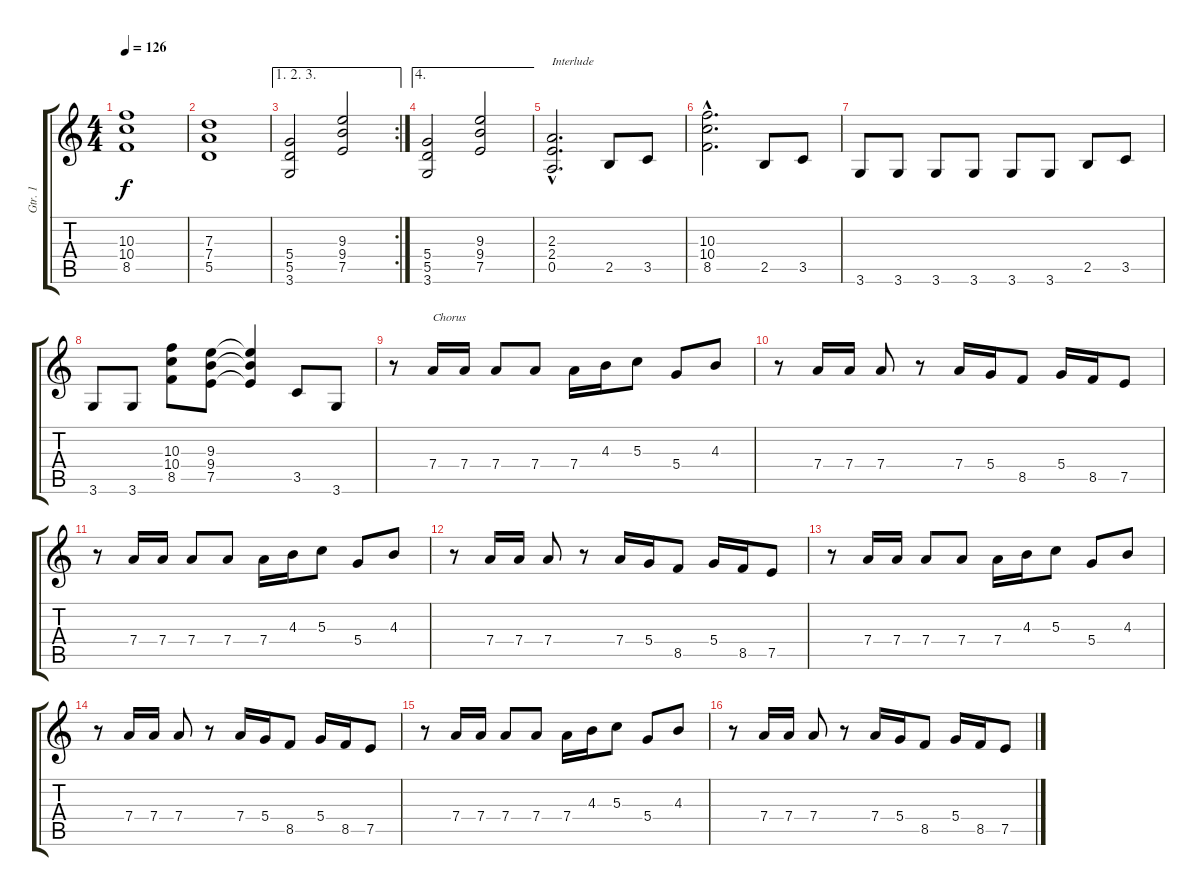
\track ("Gtr. 1" "Gtr. 1") {instrument distortionguitar}
\staff {score tabs}
\tuning (E4 B3 G3 D3 A2 E2) {hide}
\ts (4 4)
\tempo 126
\clef g2
\ks c
(10.3 10.4 8.5).1{dy f} |
(7.3 7.4 5.5).1 |
\ae (1 2 3)
\rc 2
(5.4 5.5 3.6).2 (9.3 9.4 7.5).2 |
\ae 4
(5.4 5.5 3.6).2 (9.3 9.4 7.5).2 |
(2.3{hac} 2.4{hac} 0.5{hac}).2{d txt "Interlude"} 2.5.8 3.5.8 |
(10.3{hac} 10.4{hac} 8.5{hac}).2{d} 2.5.8 3.5.8 |
3.6.8 3.6.8 3.6.8 3.6.8 3.6.8 3.6.8 2.5.8 3.5.8 |
3.6.8 3.6.8 (10.3 10.4 8.5).8 (9.3 9.4 7.5).8 (9.3{t} 9.4{t} 7.5{t}).4 3.5.8 3.6.8 |
r.8 7.4.16{txt "Chorus"} 7.4.16 7.4.8 7.4.8 7.4.16 4.3.16 5.3.8 5.4.8 4.3.8 |
r.8 7.4.16 7.4.16 7.4.8 r.8 7.4.16 5.4.16 8.5.8 5.4.16 8.5.16 7.5.8 |
r.8 7.4.16 7.4.16 7.4.8 7.4.8 7.4.16 4.3.16 5.3.8 5.4.8 4.3.8 |
r.8 7.4.16 7.4.16 7.4.8 r.8 7.4.16 5.4.16 8.5.8 5.4.16 8.5.16 7.5.8 |
r.8 7.4.16 7.4.16 7.4.8 7.4.8 7.4.16 4.3.16 5.3.8 5.4.8 4.3.8 |
r.8 7.4.16 7.4.16 7.4.8 r.8 7.4.16 5.4.16 8.5.8 5.4.16 8.5.16 7.5.8 |
r.8 7.4.16 7.4.16 7.4.8 7.4.8 7.4.16 4.3.16 5.3.8 5.4.8 4.3.8 |
r.8 7.4.16 7.4.16 7.4.8 r.8 7.4.16 5.4.16 8.5.8 5.4.16 8.5.16 7.5.8
